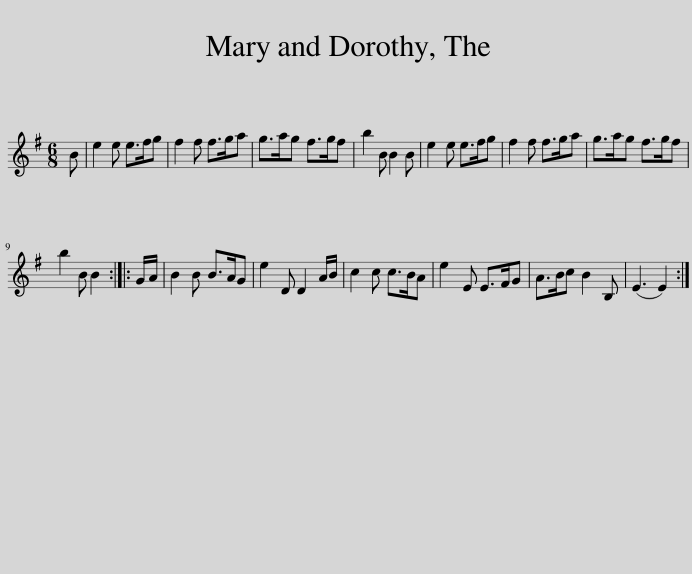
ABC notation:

X:1
L:1/8
M:6/8
I:linebreak $
K:Emin
V:1 treble
V:1
 B | e2 e e>fg | f2 f f>ga | g>ag f>gf | b2 B B2 B | %5
 e2 e e>fg | f2 f f>ga | g>ag f>gf |$ b2 B B2 :: G/A/ | %10
 B2 B B>AG | e2 D D2 A/B/ | c2 c c>BA | e2 E E>FG | A>Bc B2 B, | %15
 (E3 E2) :| %16
